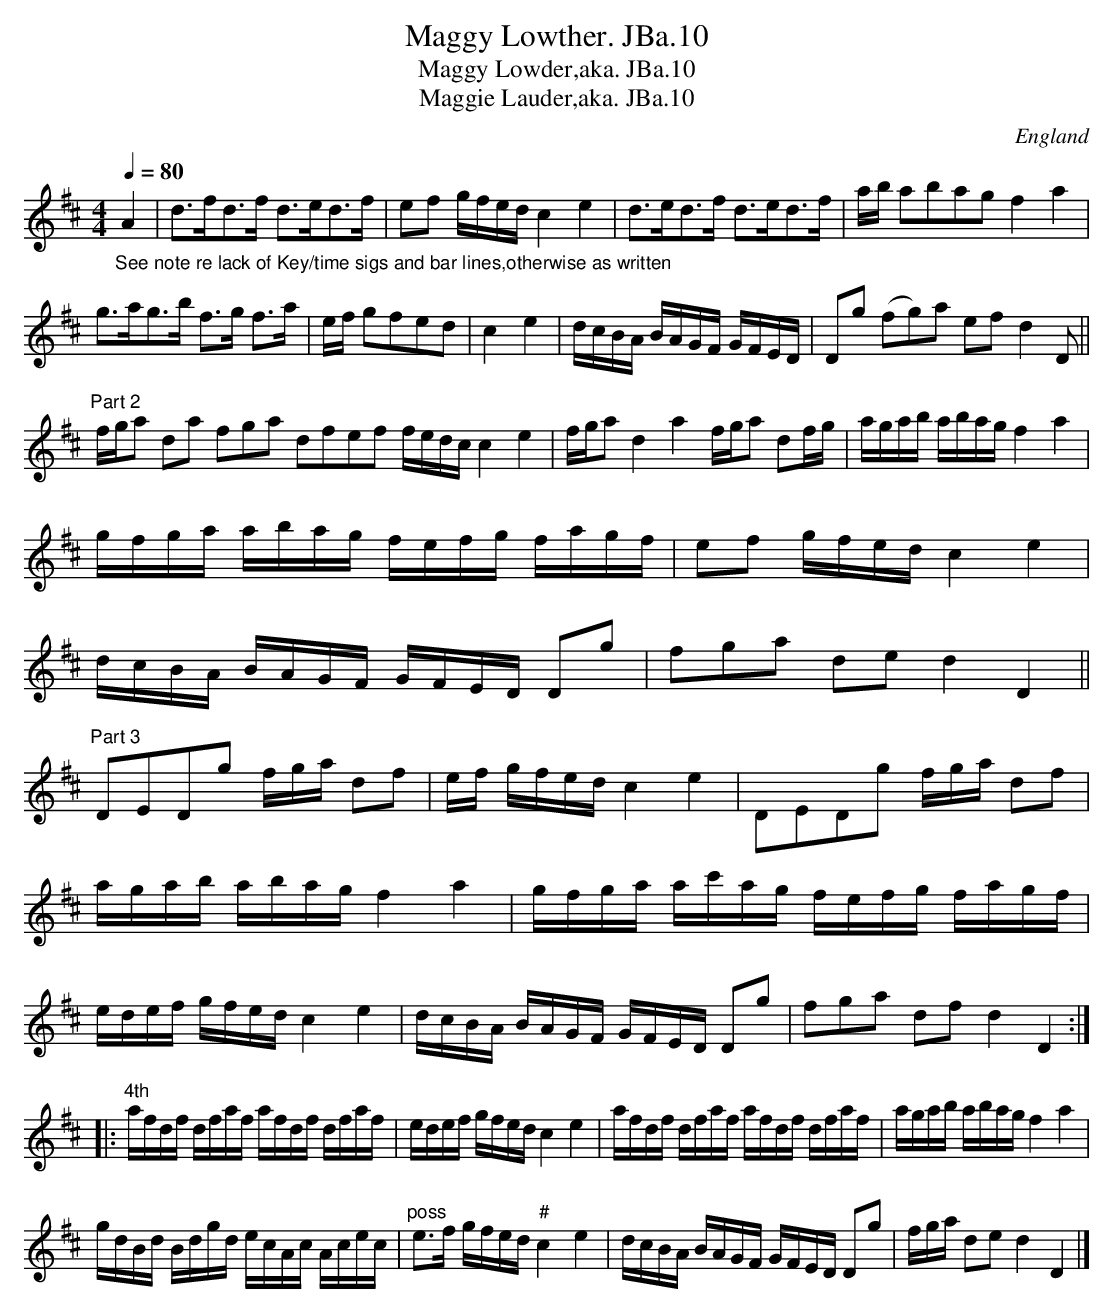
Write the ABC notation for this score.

X:1
T:Maggy Lowther. JBa.10
T:Maggy Lowder,aka. JBa.10
T:Maggie Lauder,aka. JBa.10
M:4/4
L:1/8
Q:1/4=80
O:England
notC:unedited
K:D major
"_See note re lack of Key/time sigs and bar lines,otherwise as written"
A2 | d>fd>f  d>ed>f | ef g/f/e/d/ c2 e2 |\
d>ed>f  d>ed>f | a/b/ abag f2a2 |!
g>ag>b f>g f>a |  e/f/ gfed |  c2 e2 |\
d/c/B/A/ B/A/G/F/ G/F/E/D/| Dg (fg)a ef d2 D ||!
"Part 2" f/g/a da fga dfef f/e/d/c/ c2e2 |\
f/g/a d2a2 f/g/a df/g/ |a/g/a/b/ a/b/a/g/ f2a2 |!
g/f/g/a/ a/b/a/g/ f/e/f/g/ f/a/g/f/ | ef g/f/e/d/ c2e2 |!
d/c/B/A/ B/A/G/F/ G/F/E/D/ Dg | fga de d2 D2 ||!
"Part 3"DEDg f/g/a/ df|e/f/ g/f/e/d/ c2e2 |DEDg f/g/a/ df |!
a/g/a/b/ a/b/a/g/ f2a2 | g/f/g/a/ a/c'/a/g/ f/e/f/g/ f/a/g/f/ |!
e/d/e/f/ g/f/e/d/ c2e2 |d/c/B/A/ B/A/G/F/ G/F/E/D/ Dg |\
fga df d2 D2 :|!
|: "4th" a/f/d/f/ d/f/a/f/ a/f/d/f/ d/f/a/f/|\
e/d/e/f/ g/f/e/d/ c2 e2|\
a/f/d/f/ d/f/a/f/ a/f/d/f/ d/f/a/f/| a/g/a/b/ a/b/a/g/ f2a2 |!
g/d/B/d/ B/d/g/d/ e/c/A/c/ A/c/e/c/| "poss"e>f g/f/e/d/ "#"c2e2 |\
d/c/B/A/ B/A/G/F/ G/F/E/D/ Dg |\
f/g/a/ de d2 D2 |]
